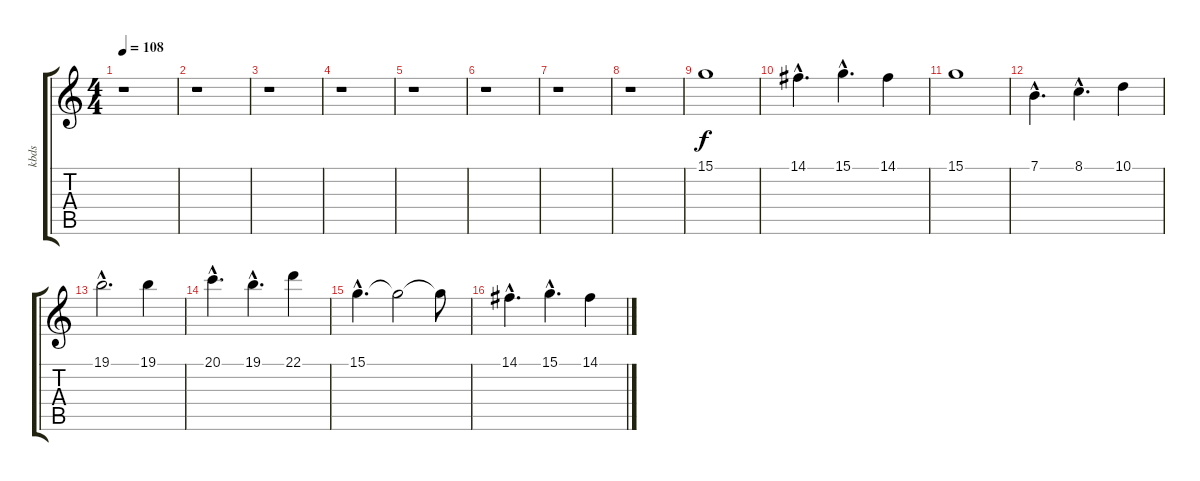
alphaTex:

\track ("kbds" "kbds") {instrument stringensemble1}
\staff {score tabs}
\tuning (E4 B3 G3 D3 A2 E2) {hide}
\ts (4 4)
\tempo 108
\clef g2
\ks c
r.1{dy f instrument stringensemble1} |
r.1 |
r.1 |
r.1 |
r.1 |
r.1 |
r.1 |
r.1 |
15.1.1 |
14.1{hac}.4{d} 15.1{hac}.4{d} 14.1.4 |
15.1.1 |
7.1{hac}.4{d} 8.1{hac}.4{d} 10.1.4 |
19.1{hac}.2{d} 19.1.4 |
20.1{hac}.4{d} 19.1{hac}.4{d} 22.1.4 |
15.1{hac}.4{d} 15.1{t}.2 15.1{t}.8 |
14.1{hac}.4{d} 15.1{hac}.4{d} 14.1.4
